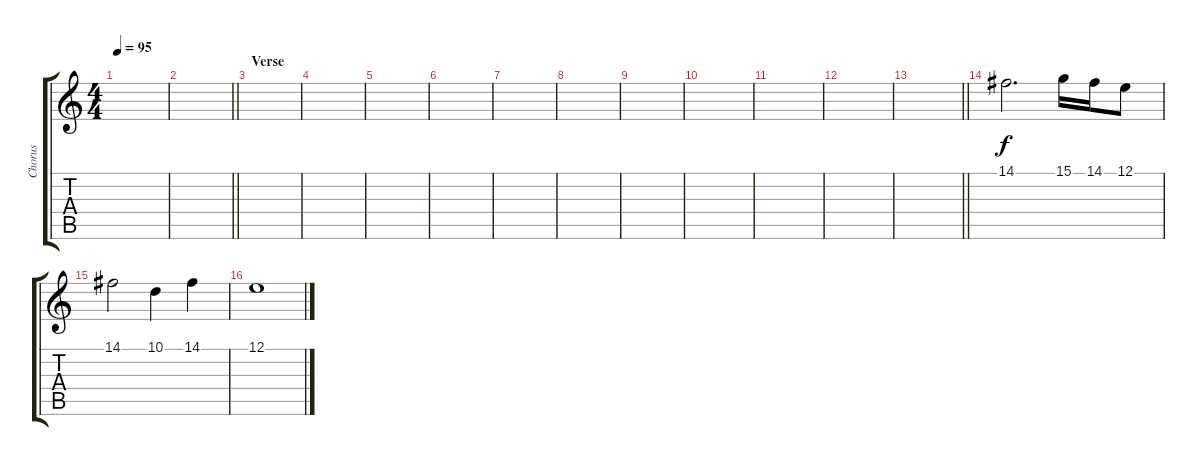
\track ("Chorus" "Chorus") {instrument voiceoohs}
\staff {score tabs}
\tuning (E4 B3 G3 D3 A2 E2) {hide}
\ts (4 4)
\tempo 95
\clef g2
\ks c
|
\barLineRight lightlight
|
\section ("" "Verse")
|
|
|
|
|
|
|
|
|
|
\barLineRight lightlight
|
14.1.2{d} 15.1.16 14.1.16 12.1.8 |
14.1.2 10.1.4 14.1.4 |
12.1.1
